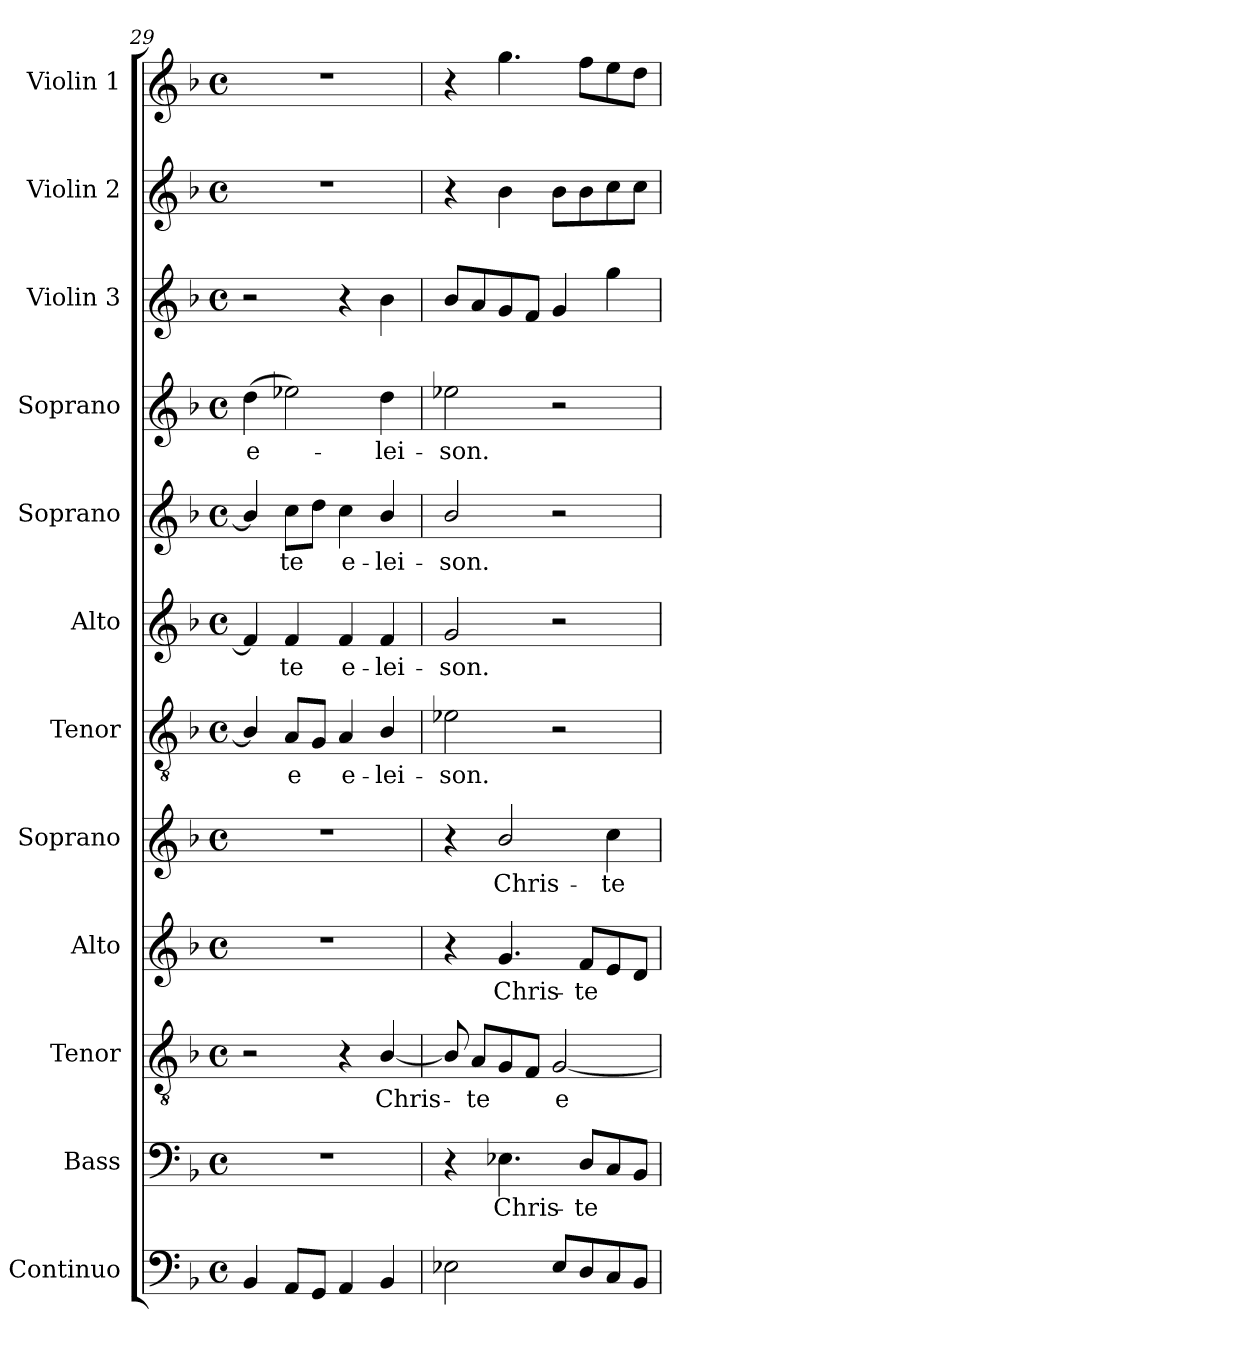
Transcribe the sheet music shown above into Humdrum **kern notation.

**kern	**kern	**text	**kern	**text	**kern	**text	**kern	**text	**kern	**text	**kern	**text	**kern	**text	**kern	**text	**kern	**kern	**kern
*part12	*part11	*part11	*part10	*part10	*part9	*part9	*part8	*part8	*part7	*part7	*part6	*part6	*part5	*part5	*part4	*part4	*part3	*part2	*part1
*staff12	*staff11	*staff11	*staff10	*staff10	*staff9	*staff9	*staff8	*staff8	*staff7	*staff7	*staff6	*staff6	*staff5	*staff5	*staff4	*staff4	*staff3	*staff2	*staff1
*I"Continuo	*I"Bass	*	*I"Tenor	*	*I"Alto	*	*I"Soprano	*	*I"Tenor	*	*I"Alto	*	*I"Soprano	*	*I"Soprano	*	*I"Violin 3	*I"Violin 2	*I"Violin 1
*I'Cont.	*I'B.	*	*I'T.	*	*I'A.	*	*I'S.	*	*I'T.	*	*I'A.	*	*I'S.	*	*I'S.	*	*I'Vln. 3	*I'Vln. 2	*I'Vln. 1
*clefF4	*clefF4	*	*clefGv2	*	*clefG2	*	*clefG2	*	*clefGv2	*	*clefG2	*	*clefG2	*	*clefG2	*	*clefG2	*clefG2	*clefG2
*	*	*	*ITrd7c12	*	*	*	*	*	*ITrd7c12	*	*	*	*	*	*	*	*	*	*
*k[b-]	*k[b-]	*	*k[b-]	*	*k[b-]	*	*k[b-]	*	*k[b-]	*	*k[b-]	*	*k[b-]	*	*k[b-]	*	*k[b-]	*k[b-]	*k[b-]
*F:	*F:	*	*F:	*	*F:	*	*F:	*	*F:	*	*F:	*	*F:	*	*F:	*	*F:	*F:	*F:
*M4/4	*M4/4	*	*M4/4	*	*M4/4	*	*M4/4	*	*M4/4	*	*M4/4	*	*M4/4	*	*M4/4	*	*M4/4	*M4/4	*M4/4
*met(c)	*met(c)	*	*met(c)	*	*met(c)	*	*met(c)	*	*met(c)	*	*met(c)	*	*met(c)	*	*met(c)	*	*met(c)	*met(c)	*met(c)
=29	=29	=29	=29	=29	=29	=29	=29	=29	=29	=29	=29	=29	=29	=29	=29	=29	=29	=29	=29
!	!	!	!	!	!	!	!	!	!	!	!	!	!	!	!	!LO:LY:b:color=#000000	!	!	!
4BB-i/	1r	.	2r	.	1r	.	1r	.	4BB-i/]	.	4fi/]	.	4b-i/]	.	(4ddi\	e-	2r	1r	1r
!	!	!	!	!	!	!	!	!	!	!LO:LY:b:color=#000000	!	!	!	!	!	!	!	!	!
!	!	!	!	!	!	!	!	!	!	!	!	!LO:LY:b:color=#000000	!	!	!	!	!	!	!
!	!	!	!	!	!	!	!	!	!	!	!	!	!	!LO:LY:b:color=#000000	!	!	!	!	!
8AAi/L	.	.	.	.	.	.	.	.	8AAi/L	-e	4fi/	-te	8cci\L	-te	2ee-Xi\)	.	.	.	.
8GGi/J	.	.	.	.	.	.	.	.	8GGi/J	.	.	.	8ddi\J	.	.	.	.	.	.
!	!	!	!	!	!	!	!	!	!	!LO:LY:b:color=#000000	!	!	!	!	!	!	!	!	!
!	!	!	!	!	!	!	!	!	!	!	!	!LO:LY:b:color=#000000	!	!	!	!	!	!	!
!	!	!	!	!	!	!	!	!	!	!	!	!	!	!LO:LY:b:color=#000000	!	!	!	!	!
4AAi/	.	.	4r	.	.	.	.	.	4AAi/	e-	4fi/	e-	4cci\	e-	.	.	4r	.	.
!	!	!	!	!LO:LY:b:color=#000000	!	!	!	!	!	!	!	!	!	!	!	!	!	!	!
!	!	!	!	!	!	!	!	!	!	!LO:LY:b:color=#000000	!	!	!	!	!	!	!	!	!
!	!	!	!	!	!	!	!	!	!	!	!	!LO:LY:b:color=#000000	!	!	!	!	!	!	!
!	!	!	!	!	!	!	!	!	!	!	!	!	!	!LO:LY:b:color=#000000	!	!	!	!	!
!	!	!	!	!	!	!	!	!	!	!	!	!	!	!	!	!LO:LY:b:color=#000000	!	!	!
4BB-i/	.	.	[<4BB-i/	Chris-	.	.	.	.	4BB-i/	-lei-	4fi/	-lei-	4b-i/	-lei-	4ddi\	-lei-	4b-i\	.	.
=30	=30	=30	=30	=30	=30	=30	=30	=30	=30	=30	=30	=30	=30	=30	=30	=30	=30	=30	=30
!	!	!	!	!	!	!	!	!	!	!LO:LY:b:color=#000000	!	!	!	!	!	!	!	!	!
!	!	!	!	!	!	!	!	!	!	!	!	!LO:LY:b:color=#000000	!	!	!	!	!	!	!
!	!	!	!	!	!	!	!	!	!	!	!	!	!	!LO:LY:b:color=#000000	!	!	!	!	!
!	!	!	!	!	!	!	!	!	!	!	!	!	!	!	!	!LO:LY:b:color=#000000	!	!	!
2E-Xi\	4r	.	8BB-i/]	.	4r	.	4r	.	2E-Xi\	-son.	2gi/	-son.	2b-i/	-son.	2ee-Xi\	-son.	8b-i/L	4r	4r
!	!	!	!	!LO:LY:b:color=#000000	!	!	!	!	!	!	!	!	!	!	!	!	!	!	!
.	.	.	8AAi/L	-te	.	.	.	.	.	.	.	.	.	.	.	.	8ai/	.	.
!	!	!LO:LY:b:color=#000000	!	!	!	!	!	!	!	!	!	!	!	!	!	!	!	!	!
!	!	!	!	!	!	!LO:LY:b:color=#000000	!	!	!	!	!	!	!	!	!	!	!	!	!
!	!	!	!	!	!	!	!	!LO:LY:b:color=#000000	!	!	!	!	!	!	!	!	!	!	!
.	4.E-Xi\	Chris-	8GGi/	.	4.gi/	Chris-	2b-i/	Chris-	.	.	.	.	.	.	.	.	8gi/	4b-i\	4.ggi\
.	.	.	8FFi/J	.	.	.	.	.	.	.	.	.	.	.	.	.	8fi/J	.	.
!	!	!	!	!LO:LY:b:color=#000000	!	!	!	!	!	!	!	!	!	!	!	!	!	!	!
8E-i/L	.	.	[<2GGi/	e-	.	.	.	.	2r	.	2r	.	2r	.	2r	.	4gi/	8b-i\L	.
!	!	!LO:LY:b:color=#000000	!	!	!	!	!	!	!	!	!	!	!	!	!	!	!	!	!
!	!	!	!	!	!	!LO:LY:b:color=#000000	!	!	!	!	!	!	!	!	!	!	!	!	!
8Di/	8Di/L	-te	.	.	8fi/L	-te	.	.	.	.	.	.	.	.	.	.	.	8b-i\	8ffi\L
!	!	!	!	!	!	!	!	!LO:LY:b:color=#000000	!	!	!	!	!	!	!	!	!	!	!
8Ci/	8Ci/	.	.	.	8ei/	.	4cci\	-te	.	.	.	.	.	.	.	.	4ggi\	8cci\	8eei\
8BB-i/J	8BB-i/J	.	.	.	8di/J	.	.	.	.	.	.	.	.	.	.	.	.	8cci\J	8ddi\J
=	=	=	=	=	=	=	=	=	=	=	=	=	=	=	=	=	=	=	=
*-	*-	*-	*-	*-	*-	*-	*-	*-	*-	*-	*-	*-	*-	*-	*-	*-	*-	*-	*-
